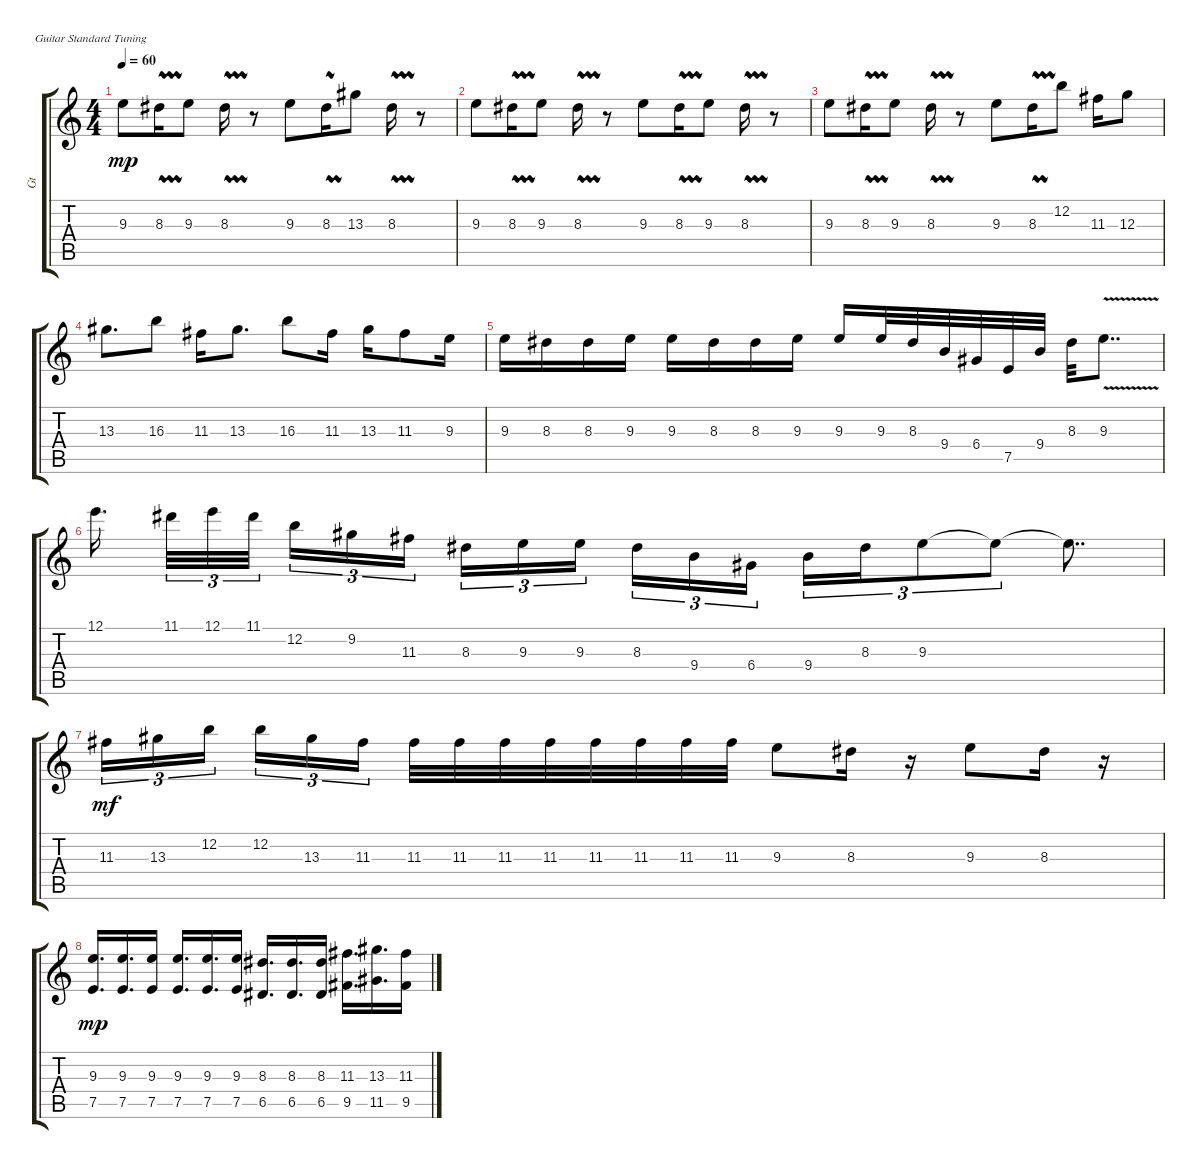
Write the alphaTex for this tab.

\defaultSystemsLayout 4
\track ("Guitar" "Gt") {instrument distortionguitar}
\staff {score tabs}
\tuning (E4 B3 G3 D3 A2 E2)
\ts (4 4)
\tempo 60
\clef g2
\ks c
9.3.8{dy mp} 8.3{vw}.16 9.3.8 8.3{vw}.16 r.8 9.3.8 8.3{vw}.16 13.3.8 8.3{vw}.16 r.8 |
9.3.8 8.3{vw}.16 9.3.8 8.3{vw}.16 r.8 9.3.8 8.3{vw}.16 9.3.8 8.3{vw}.16 r.8 |
9.3.8 8.3{vw}.16 9.3.8 8.3{vw}.16 r.8 9.3.8 8.3{vw}.16 12.2.8 11.3.16 12.3.8 |
13.3.8{d} 16.3.8 11.3.16 13.3.8{d} 16.3.8 11.3.16 13.3.16 11.3.8 9.3.16 |
9.3.16 8.3.16 8.3.16 9.3.16 9.3.16 8.3.16 8.3.16 9.3.16 9.3.16 9.3.32 8.3.32 9.4.32 6.4.32 7.5.32 9.4.32 8.3.32 9.3{v}.8{dd} |
12.1.16{d} 11.1.32{tu (3 2)} 12.1.32{tu (3 2)} 11.1.32{tu (3 2)} 12.2.16{tu (3 2)} 9.2.16{tu (3 2)} 11.3.16{tu (3 2)} 8.3.16{tu (3 2)} 9.3.16{tu (3 2)} 9.3.16{tu (3 2)} 8.3.16{tu (3 2)} 9.4.16{tu (3 2)} 6.4.16{tu (3 2)} 9.4.16{tu (3 2)} 8.3.16{tu (3 2)} 9.3.8{tu (3 2)} 9.3{t}.8{tu (3 2)} 9.3{t}.8{dd} |
11.3.16{tu (3 2) dy mf} 13.3.16{tu (3 2)} 12.2.16{tu (3 2)} 12.2.16{tu (3 2)} 13.3.16{tu (3 2)} 11.3.16{tu (3 2)} 11.3.32 11.3.32 11.3.32 11.3.32 11.3.32 11.3.32 11.3.32 11.3.32 9.3.8 8.3.16 r.16 9.3.8 8.3.16 r.16 |
(7.5 9.3).16{d dy mp} (7.5 9.3).16{d} (7.5 9.3).16 (7.5 9.3).16{d} (7.5 9.3).16{d} (7.5 9.3).16 (6.5 8.3).16{d} (6.5 8.3).16{d} (6.5 8.3).16 (9.5 11.3).16{d} (11.5 13.3).16{d} (9.5 11.3).16
